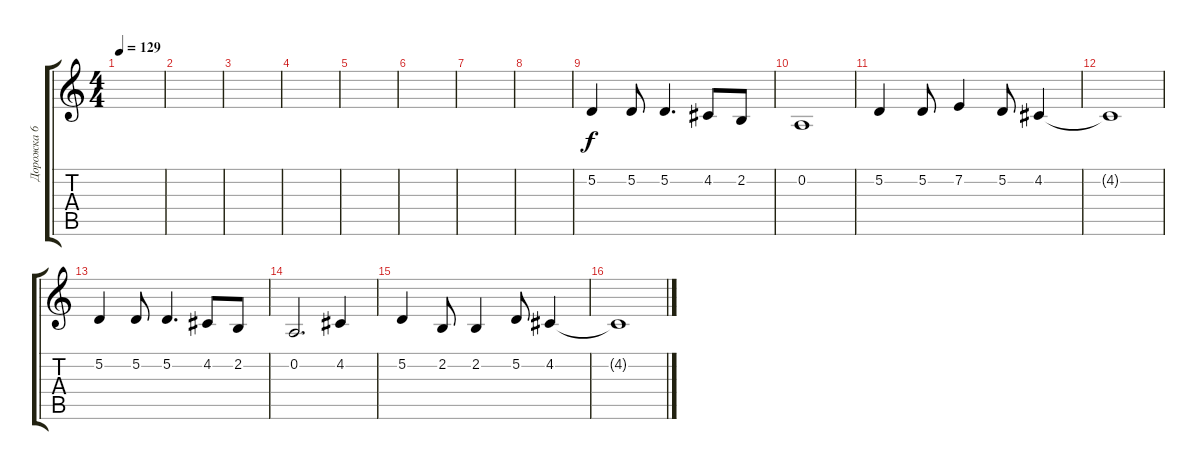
\track ("Дорожка 6" "Дорожка 6") {instrument synthvoice}
\staff {score tabs}
\tuning (D4 A3 F3 C3 G2 D2) {hide}
\ts (4 4)
\tempo 129
\clef g2
\ks c
|
|
|
|
|
|
|
|
5.2.4 5.2.8 5.2.4{d} 4.2.8 2.2.8 |
0.2.1 |
5.2.4 5.2.8 7.2.4 5.2.8 4.2.4 |
4.2{t}.1 |
5.2.4 5.2.8 5.2.4{d} 4.2.8 2.2.8 |
0.2.2{d} 4.2.4 |
5.2.4 2.2.8 2.2.4 5.2.8 4.2.4 |
4.2{t}.1
